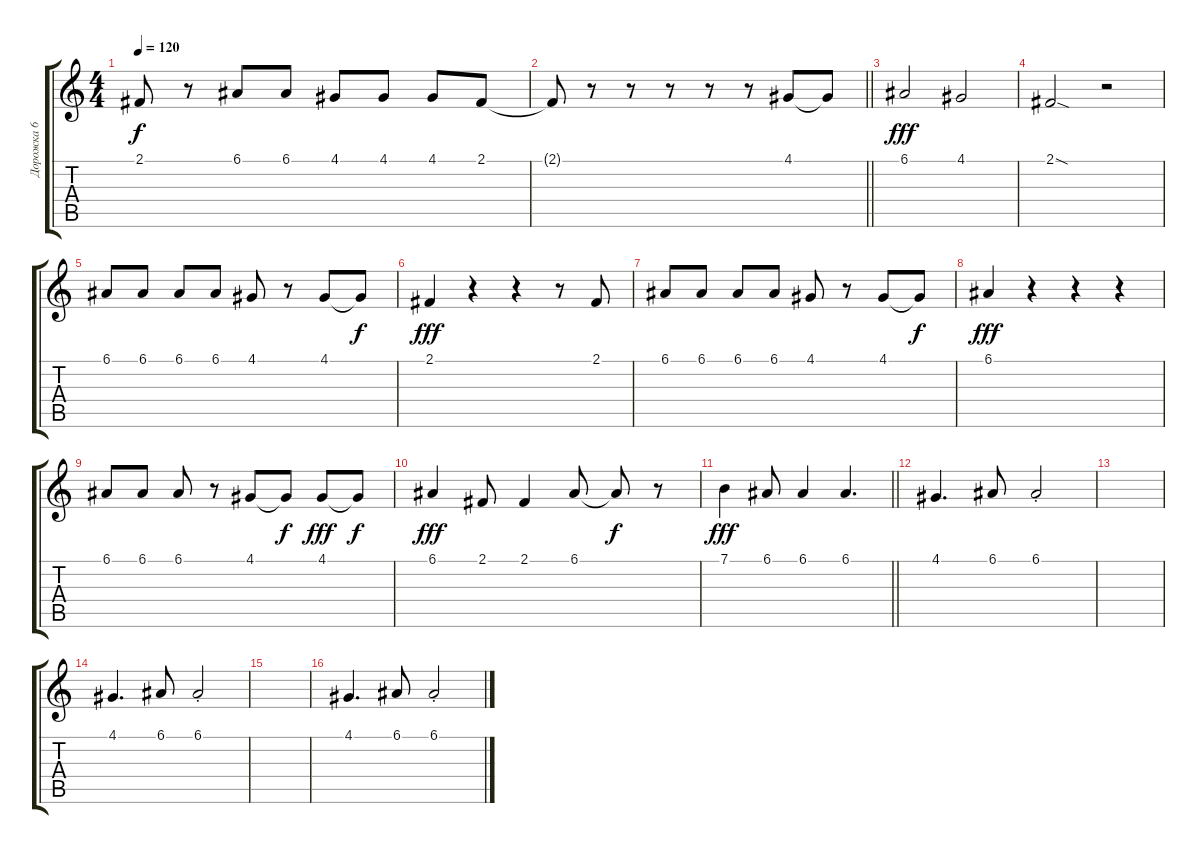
\track ("Дорожка 6" "Дорожка 6") {instrument lead8bassandlead}
\staff {score tabs}
\tuning (E4 B3 G3 D3 A2 E2) {hide}
\ts (4 4)
\tempo 120
\clef g2
\ks c
2.1.8{dy f} r.8 6.1.8 6.1.8 4.1.8 4.1.8 4.1.8 2.1.8 |
\barLineRight lightlight
2.1{t}.8 r.8 r.8 r.8 r.8 r.8 4.1.8 4.1{t}.8 |
6.1.2{dy fff} 4.1.2 |
2.1{sod}.2 r.2 |
6.1.8 6.1.8 6.1.8 6.1.8 4.1.8 r.8 4.1.8 4.1{t}.8{dy f} |
2.1.4{dy fff} r.4 r.4 r.8 2.1.8 |
6.1.8 6.1.8 6.1.8 6.1.8 4.1.8 r.8 4.1.8 4.1{t}.8{dy f} |
6.1.4{dy fff} r.4 r.4 r.4 |
6.1.8 6.1.8 6.1.8 r.8 4.1.8 4.1{t}.8{dy f} 4.1.8{dy fff} 4.1{t}.8{dy f} |
6.1.4{dy fff} 2.1.8 2.1.4 6.1.8 6.1{t}.8{dy f} r.8 |
\barLineRight lightlight
7.1.4{dy fff} 6.1.8 6.1.4 6.1.4{d} |
4.1.4{d} 6.1.8 6.1{st}.2 |
|
4.1.4{d} 6.1.8 6.1{st}.2 |
|
4.1.4{d} 6.1.8 6.1{st}.2
